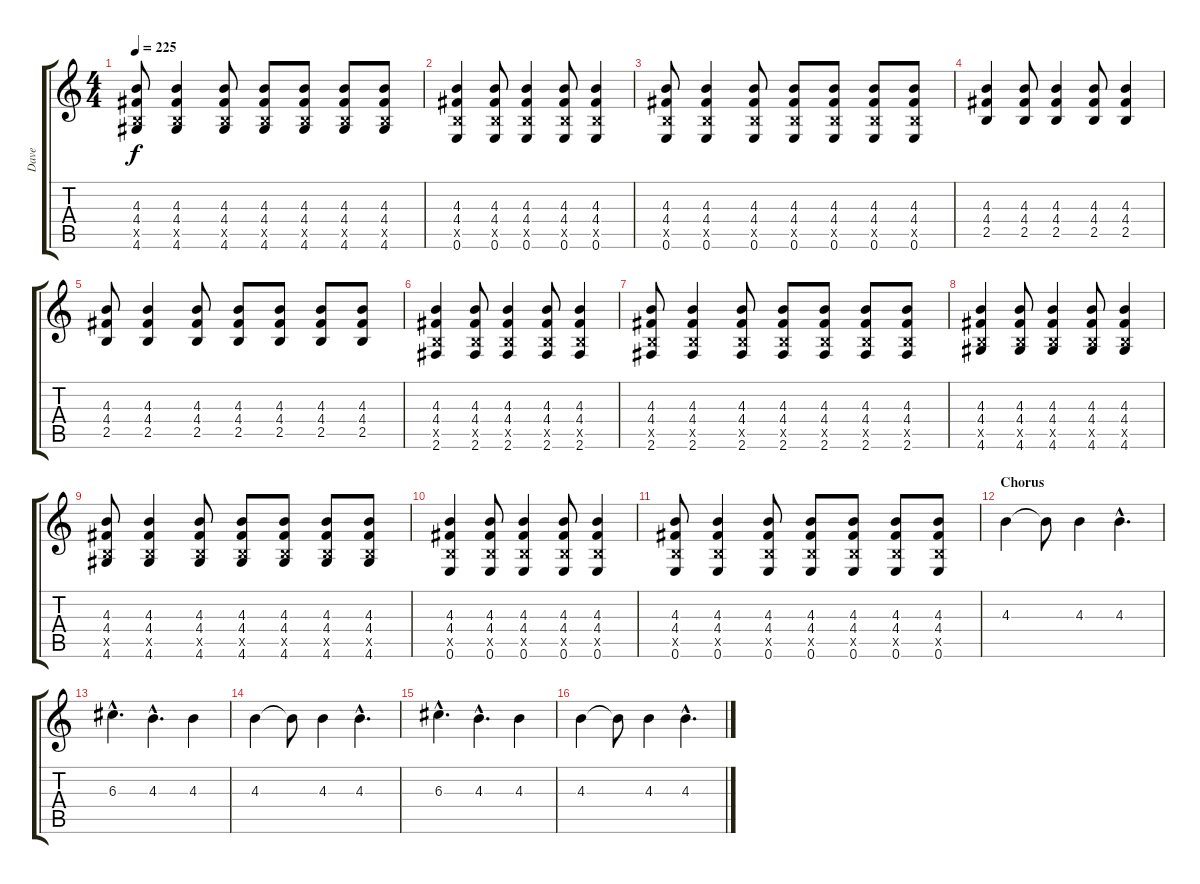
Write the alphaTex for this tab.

\track ("Dave" "Dave") {instrument acousticguitarsteel}
\staff {score tabs}
\tuning (E4 B3 G3 D3 A2 E2) {hide}
\ts (4 4)
\tempo 225
\clef g2
\ks c
(4.3 4.4 2.5{x} 4.6).8{dy f} (4.3 4.4 2.5{x} 4.6).4 (4.3 4.4 2.5{x} 4.6).8 (4.3 4.4 2.5{x} 4.6).8 (4.3 4.4 2.5{x} 4.6).8 (4.3 4.4 2.5{x} 4.6).8 (4.3 4.4 2.5{x} 4.6).8 |
(4.3 4.4 2.5{x} 0.6).4 (4.3 4.4 2.5{x} 0.6).8 (4.3 4.4 2.5{x} 0.6).4 (4.3 4.4 2.5{x} 0.6).8 (4.3 4.4 2.5{x} 0.6).4 |
(4.3 4.4 2.5{x} 0.6).8 (4.3 4.4 2.5{x} 0.6).4 (4.3 4.4 2.5{x} 0.6).8 (4.3 4.4 2.5{x} 0.6).8 (4.3 4.4 2.5{x} 0.6).8 (4.3 4.4 2.5{x} 0.6).8 (4.3 4.4 2.5{x} 0.6).8 |
(4.3 4.4 2.5).4 (4.3 4.4 2.5).8 (4.3 4.4 2.5).4 (4.3 4.4 2.5).8 (4.3 4.4 2.5).4 |
(4.3 4.4 2.5).8 (4.3 4.4 2.5).4 (4.3 4.4 2.5).8 (4.3 4.4 2.5).8 (4.3 4.4 2.5).8 (4.3 4.4 2.5).8 (4.3 4.4 2.5).8 |
(4.3 4.4 2.5{x} 2.6).4 (4.3 4.4 2.5{x} 2.6).8 (4.3 4.4 2.5{x} 2.6).4 (4.3 4.4 2.5{x} 2.6).8 (4.3 4.4 2.5{x} 2.6).4 |
(4.3 4.4 2.5{x} 2.6).8 (4.3 4.4 2.5{x} 2.6).4 (4.3 4.4 2.5{x} 2.6).8 (4.3 4.4 2.5{x} 2.6).8 (4.3 4.4 2.5{x} 2.6).8 (4.3 4.4 2.5{x} 2.6).8 (4.3 4.4 2.5{x} 2.6).8 |
(4.3 4.4 2.5{x} 4.6).4 (4.3 4.4 2.5{x} 4.6).8 (4.3 4.4 2.5{x} 4.6).4 (4.3 4.4 2.5{x} 4.6).8 (4.3 4.4 2.5{x} 4.6).4 |
(4.3 4.4 2.5{x} 4.6).8 (4.3 4.4 2.5{x} 4.6).4 (4.3 4.4 2.5{x} 4.6).8 (4.3 4.4 2.5{x} 4.6).8 (4.3 4.4 2.5{x} 4.6).8 (4.3 4.4 2.5{x} 4.6).8 (4.3 4.4 2.5{x} 4.6).8 |
(4.3 4.4 2.5{x} 0.6).4 (4.3 4.4 2.5{x} 0.6).8 (4.3 4.4 2.5{x} 0.6).4 (4.3 4.4 2.5{x} 0.6).8 (4.3 4.4 2.5{x} 0.6).4 |
(4.3 4.4 2.5{x} 0.6).8 (4.3 4.4 2.5{x} 0.6).4 (4.3 4.4 2.5{x} 0.6).8 (4.3 4.4 2.5{x} 0.6).8 (4.3 4.4 2.5{x} 0.6).8 (4.3 4.4 2.5{x} 0.6).8 (4.3 4.4 2.5{x} 0.6).8 |
\section ("" "Chorus")
4.3.4{volume 13 instrument acousticguitarnylon} 4.3{t}.8 4.3.4 4.3{hac}.4{d} |
6.3{hac}.4{d} 4.3{hac}.4{d} 4.3.4 |
4.3.4 4.3{t}.8 4.3.4 4.3{hac}.4{d} |
6.3{hac}.4{d} 4.3{hac}.4{d} 4.3.4 |
4.3.4 4.3{t}.8 4.3.4 4.3{hac}.4{d}
